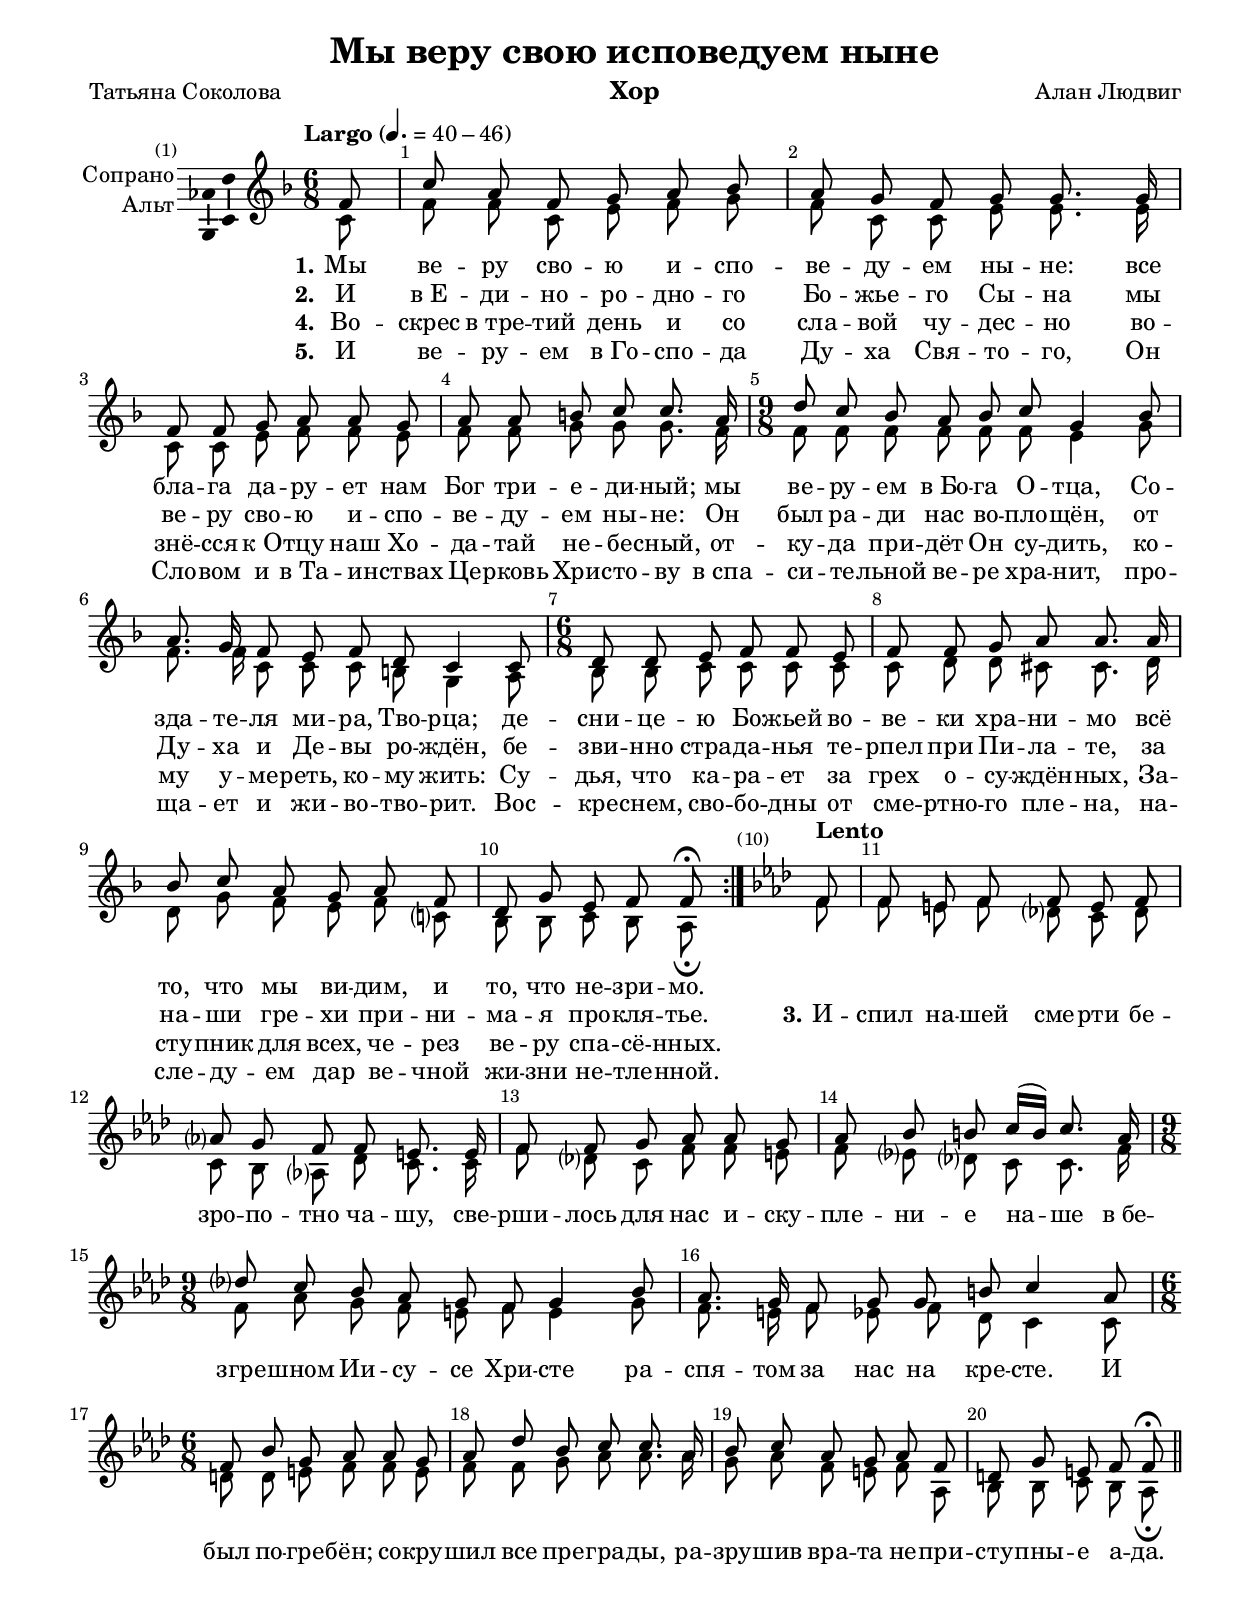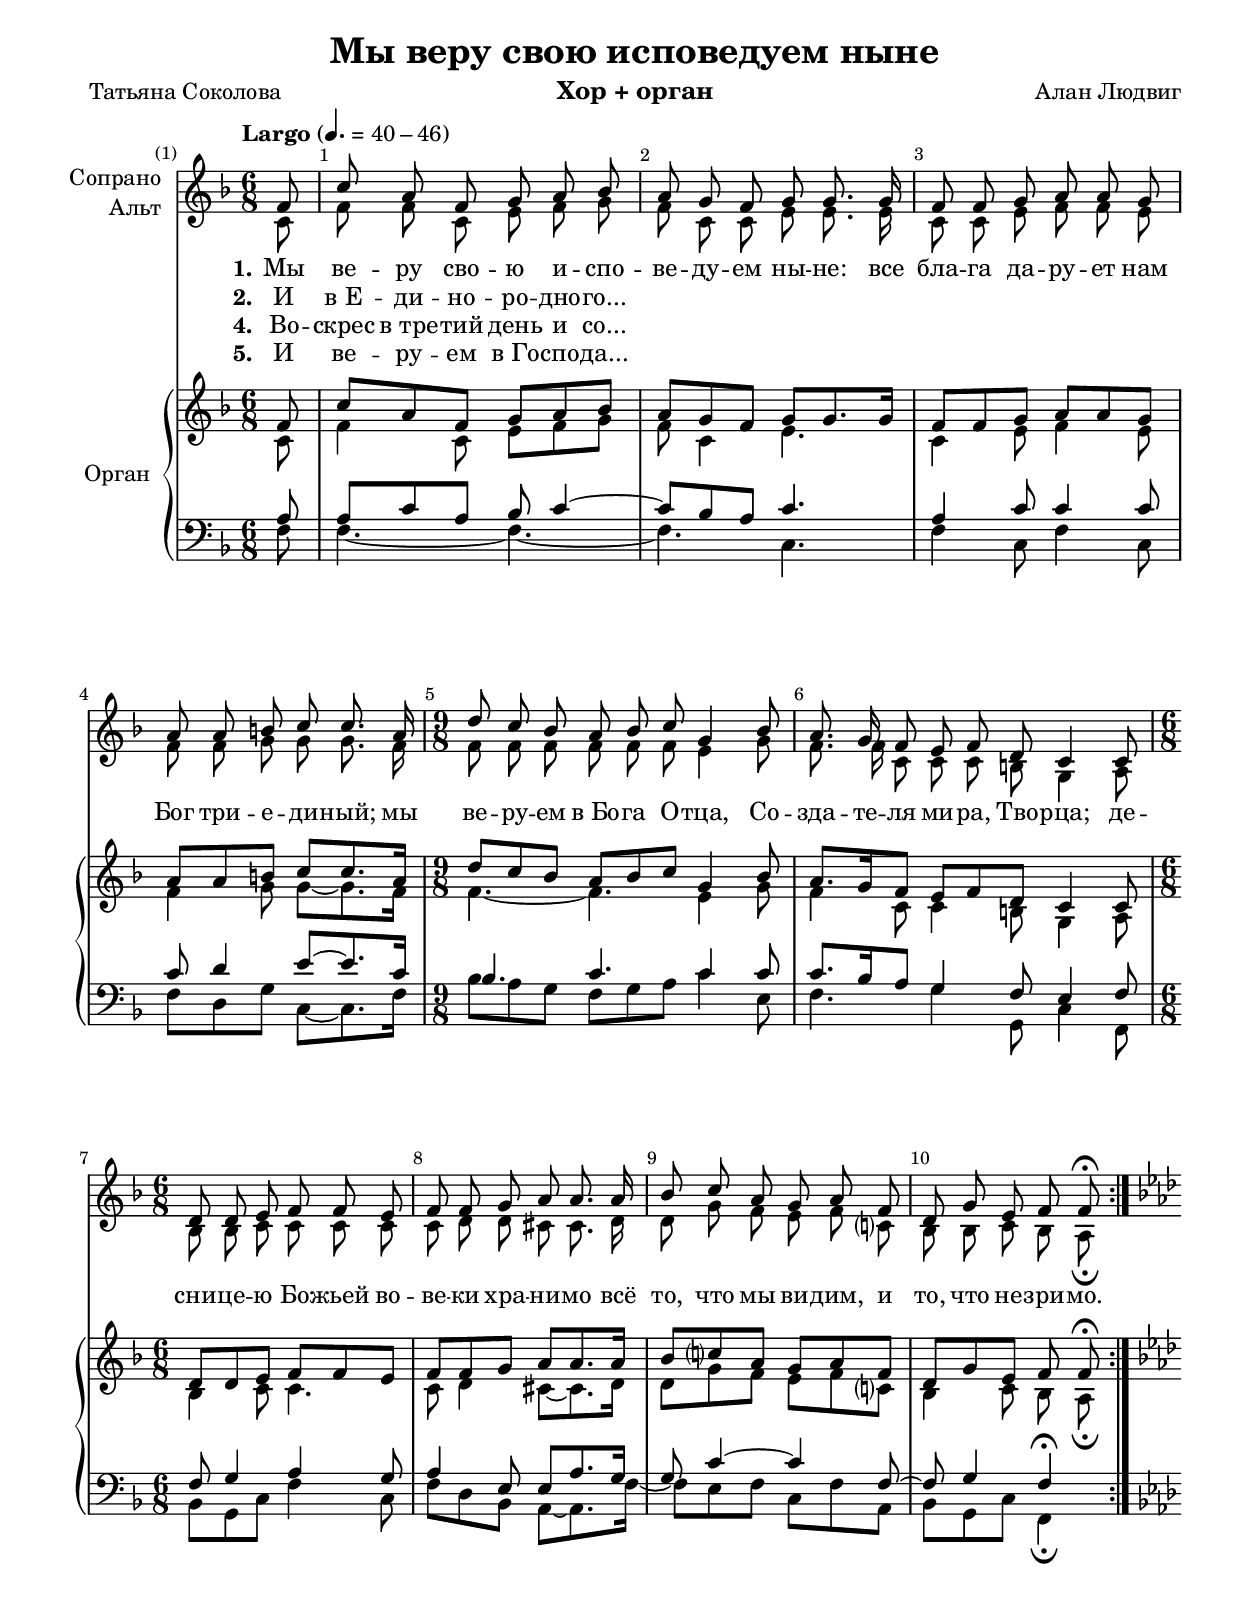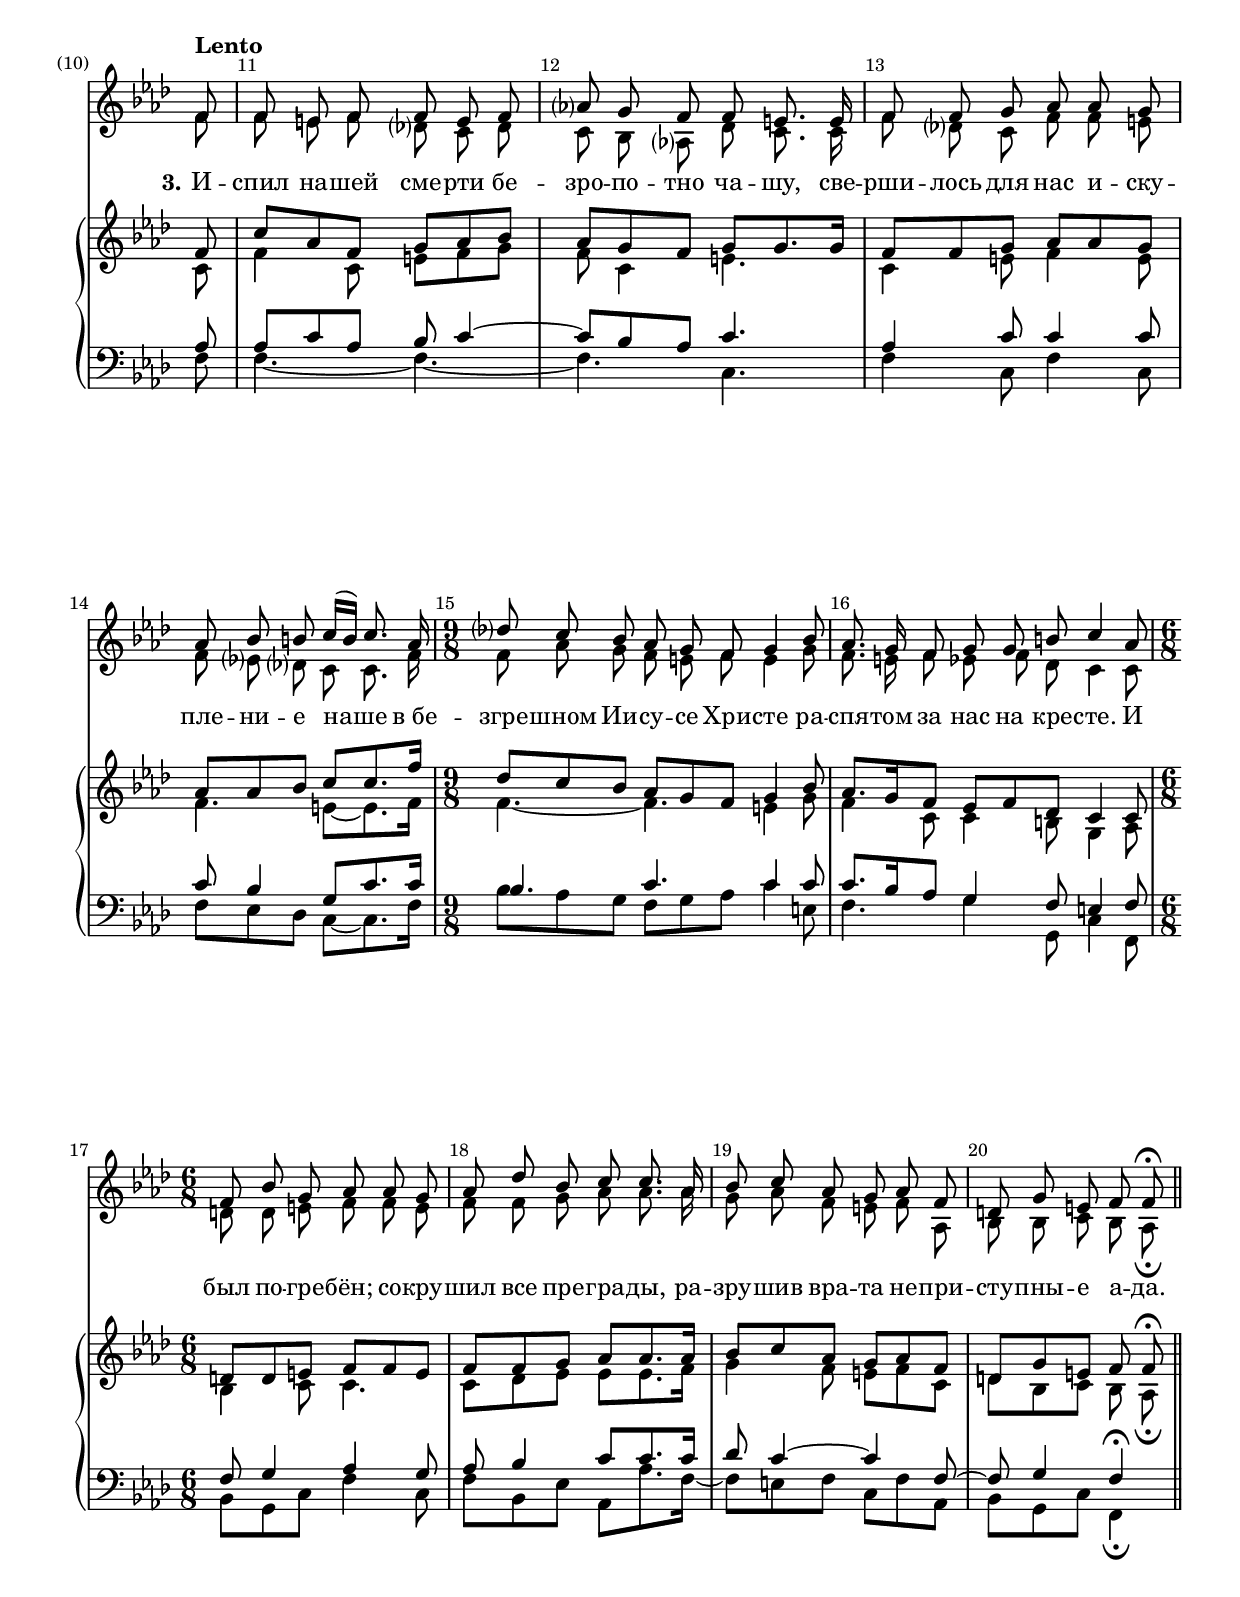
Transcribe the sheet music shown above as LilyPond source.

\version "2.18.2"

% закомментируйте строку ниже, чтобы получался pdf с навигацией
#(ly:set-option 'point-and-click #f)
#(ly:set-option 'midi-extension "mid")

#(set-global-staff-size 19.6)
\paper {
  #(set-paper-size "a4")
  top-margin = 20
  left-margin = 15
  right-margin = 10
  bottom-margin = 15
  ragged-bottom = ##f
  ragged-last-bottom = ##f
  oddHeaderMarkup = ##f
  evenHeaderMarkup = #ff
}

global = {
  \time 6/8
  \partial 8
  \autoBeamOff
  \dynamicUp
  \override Score.BarNumber.break-visibility = #end-of-line-invisible
  \set Score.barNumberVisibility = #(every-nth-bar-number-visible 1)
}

sopmajor = \relative c' {
  \key f \major
  f8 | 
  c' a f g a bes | 
  a g f g g8. g16 | 
  f8 f g a a g | 
  a a b c c8. a16 |
  \time 9/8 
  d8 c bes a bes c g4 bes8 | 
  a8. g16 f8 e f d c4 c8 |
  \time 6/8 
  d d e f f e |
  f f g a a8. a16 | 
  bes8 c a g a f | 
  d g e f f\fermata
}

sopminor = \relative c' {
  \key f \minor  
  f8 | 
  f e f f e f | 
  aes? g f f e8. e16 | 
  f8 f g aes aes g | 
  aes bes b c16[( b)] c8. aes16 |
  \time 9/8 
  des?8 c bes aes g f g4 bes8 | 
  aes8. g16 f8 g g b c4 aes8 |
  \time 6/8 
  f bes g aes aes g | 
  aes des bes c c8. aes16 |
  bes8 c aes g aes f | 
  d g e f f\fermata
}

altmajor = \relative c' {
  \key f \major
  c8 | 
  f f c e f g |
  f c c e e8. e16 |
  c8 c e f f e | 
  f f g g g8. f16 |
  \time 9/8
  f8 f f f f f e4 g8 | 
  f8. f16 c8 c c b g4 a8 |
  \time 6/8
  bes bes c c c c |
  c d d cis cis8. d16 | 
  d8 g f e f c? | 
  bes bes c bes a\fermata 
}

altminor = \relative c' {
  \key f \minor
  f8 | 
  f e f des? c des | 
  c bes aes? des c8. c16 | 
  f8 des? c f f e | 
  f es? des? c c8. f16 |
  \time 9/8 
  f8 aes g f e f e4 g8 | 
  f8. e16 f8 es f des c4 c8 |
  \time 6/8 
  d d e f f e | 
  f f g aes aes8. aes16 |
  g8 aes f e f aes, | 
  bes bes c bes aes\fermata
}

sopranoVoice = \relative c' {
  \global
  \override Ambitus.X-offset = #2.0
  \tempo "Largo" 4. = 40 - 46 
  \sopmajor \bar ":|."
  \tempo Lento 
  \sopminor \bar "||"
}

altoVoice =  \relative c' {
  \global
  \altmajor
  \altminor
}

verseOne = \lyricmode {
  \set stanza = "1."
  Мы ве -- ру сво -- ю и -- спо -- ве -- ду -- ем ны -- не:
  все бла -- га да -- ру -- ет нам Бог три -- е -- ди -- ный;
  мы ве -- ру -- ем в_Бо -- га О -- тца,
  Со -- зда -- те -- ля ми -- ра, Тво -- рца;
  де -- сни -- це -- ю Бо -- жьей во -- ве -- ки хра -- ни -- мо
  всё то, что мы ви -- дим, и то, что не -- зри -- мо.
}

verseTwo = \lyricmode {
  \set stanza = "2."
  И в_Е -- ди -- но -- ро -- дно -- го Бо -- жье -- го Сы -- на
  мы ве -- ру сво -- ю и -- спо -- ве -- ду -- ем ны -- не:
  Он был ра -- ди нас во -- пло -- щён,
  от Ду -- ха и Де -- вы ро -- ждён,
  бе -- зви -- нно стра -- да -- нья те -- рпел при Пи -- ла -- те,
  за на -- ши гре -- хи при -- ни -- ма -- я про -- кля -- тье. 
}

verseThree = \lyricmode {
  \set stanza = "3."
  И -- спил на -- шей сме -- рти бе -- зро -- по -- тно ча -- шу,
  све -- рши -- лось для нас и -- ску -- пле -- ни -- е на -- ше
  в_бе -- згре -- шном Ии -- су -- се Хри -- сте
  ра -- спя -- том за нас на кре -- сте.
  И был по -- гре -- бён; со -- кру -- шил все пре -- гра -- ды,
  ра -- зру -- шив вра -- та не -- при -- сту -- пны -- е а -- да. 
}

verseFour = \lyricmode {
  \set stanza = "4."
  Во -- скрес в_тре -- тий день и со сла -- вой чу -- дес -- но
  во -- знё -- сся к_О -- тцу наш Хо -- да -- тай не -- бе -- сный,
  от -- ку -- да при -- дёт Он су -- дить,
  ко -- му у -- ме -- реть, ко -- му жить:
  Су -- дья, что ка -- ра -- ет за грех о -- су -- ждён -- ных,
  За -- сту -- пник для всех, че -- рез ве -- ру спа -- сё -- нных.
}

verseFive = \lyricmode {
  \set stanza = "5."
  И ве -- ру -- ем в_Го -- спо -- да Ду -- ха Свя -- то -- го,
  Он Сло -- вом и в_Та -- и -- нствах Це -- рковь Хри -- сто -- ву
  в_спа -- си -- те -- льной ве -- ре хра -- нит,
  про -- ща -- ет и жи -- во -- тво -- рит.
  Вос -- кре -- снем, сво -- бо -- дны от сме -- ртно -- го пле -- на,
  на -- сле -- ду -- ем дар ве -- чной жи -- зни не -- тле -- нной.
}

rightone = \relative c' {
  \global
  \autoBeamOn
  \key f \major
  f8 | 
  c' a f g a bes | 
  a g f g g8. g16 | 
  f8 f g a a g | 
  a a b c c8. a16 |
  \time 9/8 
  d8 c bes a bes c g4 bes8 | 
  a8. g16 f8 e f d c4 c8 |
  \time 6/8 
  d d e f f e |
  f f g a a8. a16 | 
  bes8 c? a g a f | 
  d g e f f\fermata 
  
  \key f \minor
  f8 |
  c' aes f g aes bes |
  aes g f g g8. g16 |
  f8 f g aes aes g |
  aes aes bes c c8. f16 |
  \time 9/8
  des8 c bes aes g f g4 bes8 |
  aes8. g16 f8 es f des c4 c8 |
  \time 6/8
  d d e f f e |
  f f g aes aes8. aes16 |
  bes8 c aes g aes f |
  d g e f f\fermata
}

righttwo = \relative c' {
  \global
  \autoBeamOn
  \key f \major
  c8 | 
  f4 c8 e f g |
  f c4 e4. |
  c4 e8 f4 e8 | 
  f4 g8 g~ g8. f16 |
  \time 9/8
  f4.~ f e4 g8 | 
  f4 c8 c4 b8 g4 a8 |
  \time 6/8
  bes4 c8 c4. |
  c8 d4 cis8~ cis8. d16 | 
  d8 g f e f c? | 
  bes4 c8 bes a\fermata
  
  \key f \minor
  c8 |
  f4 c8 e f g |
  f c4 e4. |
  c4 e8 f4 e8 |
  f4. e8~ e8. f16 |
  f4.~ f e4 g8 |
  f4 c8 c4 b8 g4 aes8 |
  bes4 c8 c4. |
  c8 des es es es8. f16 |
  g4 f8 e f c |
  d bes c bes aes\fermata
}

leftone = \relative c' {
  \global
  \autoBeamOn
  \key f \major
  a8 | 
  a c a bes c4~ |
  c8 bes a c4. |
  a4 c8 c4 c8 |
  c d4 e8~ e8. c16 |
  \time 9/8
  bes4. c c4 c8 |
  c8. bes16 a8 g4 f8 e4 f8 |
  \time 6/8
  f8 g4 a g8 |
  a4 e8 e a8. g16 |
  g8 c4~ c f,8~ |
  f g4 f\fermata 
  
  \key f \minor
  aes8 |
  aes c aes bes c4~ 
  c8 bes aes c4. |
  aes4 c8 c4 c8 |
  c bes4 g8 c8. c16|
  \time 9/8
  bes4. c c4 c8 |
  c8. bes16 aes8 g4 f8 e4 f8 |
  \time 6/8
  f g4 aes g8 | 
  aes bes4 c8 c8. c16 |
  des8 c4~ c f,8~ |
  f g4 f\fermata
}

lefttwo = \relative c {
  \global
  \autoBeamOn
  \key f \major
  f8 |
  f4.~ f~ |
  f c |
  f4 c8 f4 c8 |
  f d g c,~ c8. f16 |
  \time 9/8
  bes8 a g f g a c4 e,8 |
  f4. g4 g,8 c4 f,8 |
  \time 6/8
  bes g c f4 c8 |
  f d bes a~ a8. f'16~ |
  f8 e f c f a, |
  bes g c f,4\fermata
  
  \key f \minor
  f'8 |
  f4.~ f~ |
  f c |
  f4 c8 f4 c8 |
  f es des c~ c8. f16 |
  \time 9/8
  bes8 aes g f g aes c4 e,8 |
  f4. g4 g,8 c4 f,8 |
  \time 6/8
  bes g c f4 c8 | f bes, es aes, aes'8. f16~ |
  f8 e f c f aes, |
  bes g c f,4\fermata
  
}

right = \relative c' {
  << \new Voice { \voiceOne \rightone }
     \new Voice { \voiceTwo \righttwo }
  >>
}

left = \relative c' {
  << \new Voice { \voiceOne \leftone }
     \new Voice { \voiceTwo \lefttwo }
  >>
}

sopranoVoicePart = \new Staff \with {
  instrumentName = \markup\right-column{"Сопрано" "Альт"}
  midiInstrument = "voice oohs"
} << \new Voice = "sop" { \voiceOne \sopranoVoice } 
     \new Voice = "alt" { \voiceTwo \altoVoice } >>


pianoPart = \new PianoStaff \with {
  instrumentName = "Орган"
} <<
  \new Staff = "right" \with {
    midiInstrument = "church organ"
  } \right
  \new Staff = "left" \with {
    midiInstrument = "church organ"
  } { \clef bass \left }
>>

\header {
  title = "Мы веру свою исповедуем ныне"
  subtitle = ""
  composer = "Алан Людвиг"
  poet = "Татьяна Соколова"
  % Удалить строку версии LilyPond 
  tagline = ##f
}

\bookpart {
  \header {
    instrument = "Хор"
  }
  \score {
    <<
      \sopranoVoicePart  
      \new Lyrics \lyricsto "sop" { \verseOne}
      \new Lyrics \lyricsto "sop" { \verseTwo \verseThree }
      \new Lyrics \lyricsto "sop" { \verseFour }
      \new Lyrics \lyricsto "sop" { \verseFive }
    >>
    \layout { 
      \context {
        \Voice
        \consists "Ambitus_engraver"
      }
    }
    %\midi { \tempo 4.=40 }
  }
}

\bookpart {
  \header {
    instrument = "Хор + орган"
  }
  \score {
    <<
      \sopranoVoicePart  
      \new Lyrics \lyricsto "sop" { \verseOne \verseThree}
      \new Lyrics \lyricsto "sop" { \set stanza = "2." И в_Е -- ди -- но -- ро -- дно -- го... }
      \new Lyrics \lyricsto "sop" { \set stanza = "4." Во -- скрес в_тре -- тий день и со... }
      \new Lyrics \lyricsto "sop" { \set stanza = "5." И ве -- ру -- ем в_Го -- спо -- да... }

      \pianoPart
    >>
    \layout { }
    %\midi { \tempo 4.=40 }
  }
}
